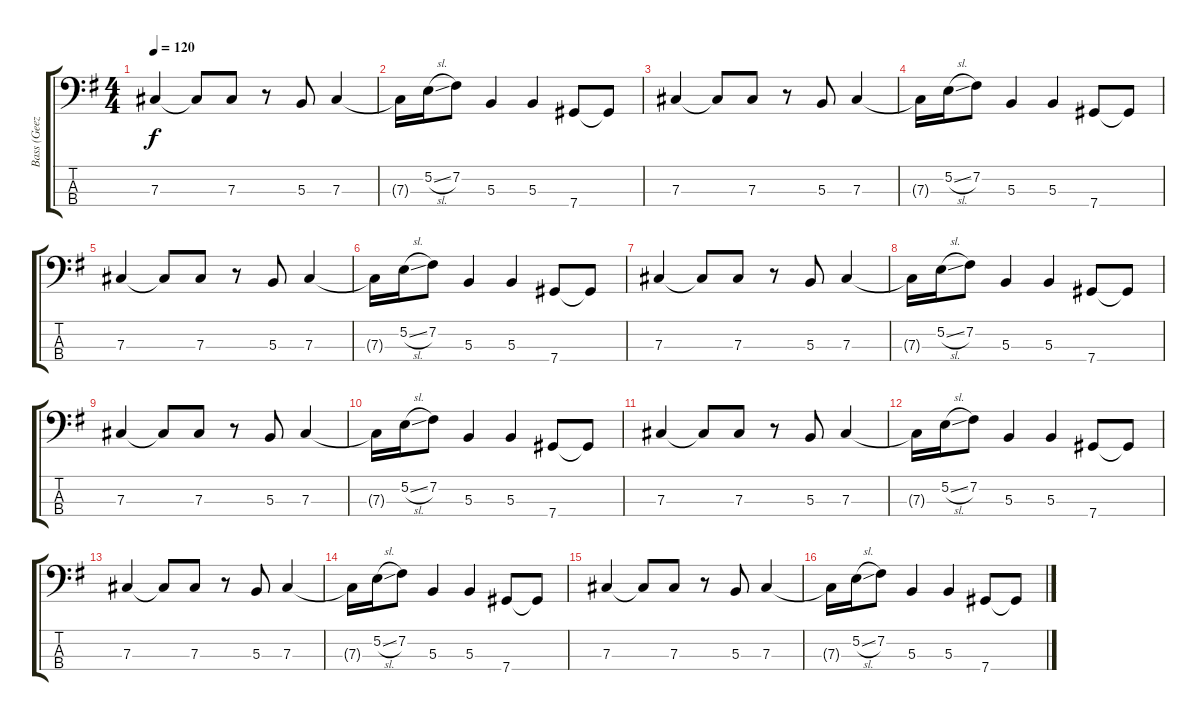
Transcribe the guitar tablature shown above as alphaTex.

\track ("Bass (Geeze Butler)" "Bass (Geez") {instrument electricbassfinger}
\staff {score tabs}
\tuning (E2 B1 Gb1 Db1) {hide}
\ts (4 4)
\tempo 120
\clef f4
\ks g
7.3.4{dy f} 7.3{t}.8 7.3.8 r.8 5.3.8 7.3.4 |
7.3{t}.16 5.2{sl}.16 7.2.8 5.3.4 5.3.4 7.4.8 7.4{t}.8 |
7.3.4 7.3{t}.8 7.3.8 r.8 5.3.8 7.3.4 |
7.3{t}.16 5.2{sl}.16 7.2.8 5.3.4 5.3.4 7.4.8 7.4{t}.8 |
7.3.4 7.3{t}.8 7.3.8 r.8 5.3.8 7.3.4 |
7.3{t}.16 5.2{sl}.16 7.2.8 5.3.4 5.3.4 7.4.8 7.4{t}.8 |
7.3.4 7.3{t}.8 7.3.8 r.8 5.3.8 7.3.4 |
7.3{t}.16 5.2{sl}.16 7.2.8 5.3.4 5.3.4 7.4.8 7.4{t}.8 |
7.3.4 7.3{t}.8 7.3.8 r.8 5.3.8 7.3.4 |
7.3{t}.16 5.2{sl}.16 7.2.8 5.3.4 5.3.4 7.4.8 7.4{t}.8 |
7.3.4 7.3{t}.8 7.3.8 r.8 5.3.8 7.3.4 |
7.3{t}.16 5.2{sl}.16 7.2.8 5.3.4 5.3.4 7.4.8 7.4{t}.8 |
7.3.4 7.3{t}.8 7.3.8 r.8 5.3.8 7.3.4 |
7.3{t}.16 5.2{sl}.16 7.2.8 5.3.4 5.3.4 7.4.8 7.4{t}.8 |
7.3.4 7.3{t}.8 7.3.8 r.8 5.3.8 7.3.4 |
7.3{t}.16 5.2{sl}.16 7.2.8 5.3.4 5.3.4 7.4.8 7.4{t}.8
